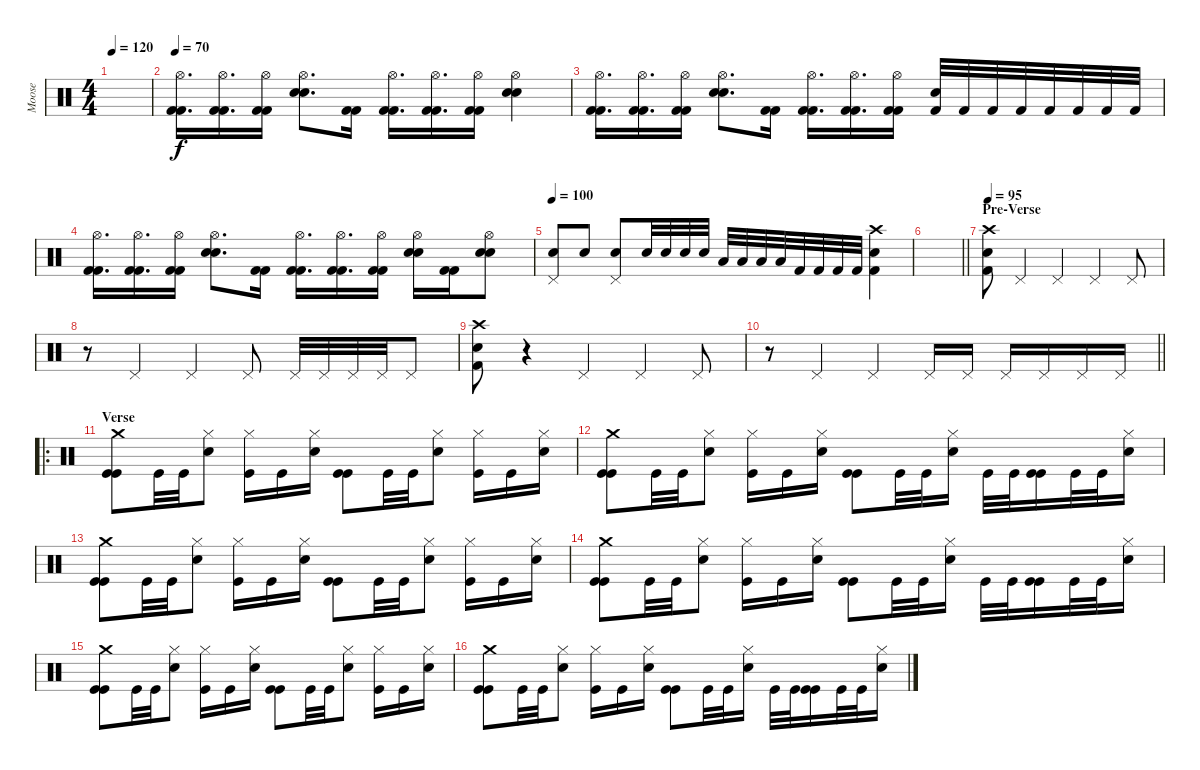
\track ("Moose" "Moose") {instrument percussion}
\staff {score}
\articulation defaults
\ts (4 4)
\tempo 120
\clef neutral
\ks c
|
\tempo 70
("Kick (hit) 2" "Kick (hit) 2" "Hi-Hat (open)").16{d} ("Kick (hit) 2" "Kick (hit) 2" "Hi-Hat (open)").16{d} ("Kick (hit) 2" "Kick (hit) 2" "Hi-Hat (open)").16 ("Electric Snare (hit)" "Hi-Hat (open)" "Electric Snare (hit)").8{d} ("Kick (hit) 2" "Kick (hit) 2").16 ("Kick (hit) 2" "Kick (hit) 2" "Hi-Hat (open)").16{d} ("Kick (hit) 2" "Kick (hit) 2" "Hi-Hat (open)").16{d} ("Kick (hit) 2" "Kick (hit) 2" "Hi-Hat (open)").16 ("Electric Snare (hit)" "Hi-Hat (open)" "Electric Snare (hit)").4 |
("Kick (hit) 2" "Kick (hit) 2" "Hi-Hat (open)").16{d} ("Kick (hit) 2" "Kick (hit) 2" "Hi-Hat (open)").16{d} ("Kick (hit) 2" "Kick (hit) 2" "Hi-Hat (open)").16 ("Electric Snare (hit)" "Hi-Hat (open)" "Electric Snare (hit)").8{d} ("Kick (hit) 2" "Kick (hit) 2").16 ("Kick (hit) 2" "Kick (hit) 2" "Hi-Hat (open)").16{d} ("Kick (hit) 2" "Kick (hit) 2" "Hi-Hat (open)").16{d} ("Kick (hit) 2" "Kick (hit) 2" "Hi-Hat (open)").16 ("Electric Snare (hit)" "Kick (hit) 2").32 "Kick (hit) 2".32 "Kick (hit) 2".32 "Kick (hit) 2".32 "Kick (hit) 2".32 "Kick (hit) 2".32 "Kick (hit) 2".32 "Kick (hit) 2".32 |
("Kick (hit) 2" "Kick (hit) 2" "Hi-Hat (open)").16{d} ("Kick (hit) 2" "Kick (hit) 2" "Hi-Hat (open)").16{d} ("Kick (hit) 2" "Kick (hit) 2" "Hi-Hat (open)").16 ("Electric Snare (hit)" "Hi-Hat (open)" "Electric Snare (hit)").8{d} ("Kick (hit) 2" "Kick (hit) 2").16 ("Kick (hit) 2" "Kick (hit) 2" "Hi-Hat (open)").16{d} ("Kick (hit) 2" "Kick (hit) 2" "Hi-Hat (open)").16{d} ("Kick (hit) 2" "Kick (hit) 2" "Hi-Hat (open)").16 ("Electric Snare (hit)" "Hi-Hat (open)" "Electric Snare (hit)").16 ("Kick (hit) 2" "Kick (hit) 2").16 ("Snare (hit) 2" "Hi-Hat (open)" "Snare (hit) 2").8 |
\tempo 100
("Snare (hit) 2" "Pedal Hi-Hat (hit)").8 "Snare (hit) 2".8 ("Snare (hit) 2" "Pedal Hi-Hat (hit)").8 "Electric Snare (hit)".32 "Electric Snare (hit)".32 "Electric Snare (hit)".32 "Electric Snare (hit)".32 "Low Floor Tom (hit)".32 "Low Floor Tom (hit)".32 "Low Floor Tom (hit)".32 "Low Floor Tom (hit)".32 "Kick (hit) 2".32 "Kick (hit) 2".32 "Kick (hit) 2".32 "Kick (hit) 2".32 ("Crash high (hit)" "Kick (hit) 2" "Electric Snare (hit)").4 |
\barLineRight lightlight
|
\section ("" "Pre-Verse")
\tempo 95
("Crash high (hit)" "Kick (hit) 2" "Electric Snare (hit)").8 "Pedal Hi-Hat (hit)".4 "Pedal Hi-Hat (hit)".4 "Pedal Hi-Hat (hit)".4 "Pedal Hi-Hat (hit)".8 |
r.8 "Pedal Hi-Hat (hit)".4 "Pedal Hi-Hat (hit)".4 "Pedal Hi-Hat (hit)".8 "Pedal Hi-Hat (hit)".32 "Pedal Hi-Hat (hit)".32 "Pedal Hi-Hat (hit)".32 "Pedal Hi-Hat (hit)".32 "Pedal Hi-Hat (hit)".8 |
("Crash high (hit)" "Kick (hit) 2" "Electric Snare (hit)").8 r.4 "Pedal Hi-Hat (hit)".4 "Pedal Hi-Hat (hit)".4 "Pedal Hi-Hat (hit)".8 |
\barLineRight lightlight
r.8 "Pedal Hi-Hat (hit)".4 "Pedal Hi-Hat (hit)".4 "Pedal Hi-Hat (hit)".16 "Pedal Hi-Hat (hit)".16 "Pedal Hi-Hat (hit)".16 "Pedal Hi-Hat (hit)".16 "Pedal Hi-Hat (hit)".16 "Pedal Hi-Hat (hit)".16 |
\ro
\section ("" "Verse")
("Kick (hit)" "Crash medium (hit)" "Kick (hit)").8{volume 16} "Kick (hit)".32 "Kick (hit)".32 ("Snare (hit) 2" "Hi-Hat (closed)").8 ("Kick (hit)" "Hi-Hat (closed)").16 "Kick (hit)".16 ("Snare (hit) 2" "Hi-Hat (closed)").16 ("Kick (hit)" "Kick (hit)").8 "Kick (hit)".32 "Kick (hit)".32 ("Snare (hit) 2" "Hi-Hat (closed)").8 ("Kick (hit)" "Hi-Hat (closed)").16 "Kick (hit)".16 ("Snare (hit) 2" "Hi-Hat (closed)").16 |
("Kick (hit)" "Crash medium (hit)" "Kick (hit)").8 "Kick (hit)".32 "Kick (hit)".32 ("Snare (hit) 2" "Hi-Hat (closed)").8 ("Kick (hit)" "Hi-Hat (closed)").16 "Kick (hit)".16 ("Snare (hit) 2" "Hi-Hat (closed)").16 ("Kick (hit)" "Kick (hit)").8 "Kick (hit)".32 "Kick (hit)".32 ("Snare (hit) 2" "Hi-Hat (closed)").16 "Kick (hit)".32 "Kick (hit)".32 ("Kick (hit)" "Kick (hit)").16 "Kick (hit)".32 "Kick (hit)".32 ("Snare (hit) 2" "Hi-Hat (closed)").16 |
("Kick (hit)" "Crash medium (hit)" "Kick (hit)").8 "Kick (hit)".32 "Kick (hit)".32 ("Snare (hit) 2" "Hi-Hat (closed)").8 ("Kick (hit)" "Hi-Hat (closed)").16 "Kick (hit)".16 ("Snare (hit) 2" "Hi-Hat (closed)").16 ("Kick (hit)" "Kick (hit)").8 "Kick (hit)".32 "Kick (hit)".32 ("Snare (hit) 2" "Hi-Hat (closed)").8 ("Kick (hit)" "Hi-Hat (closed)").16 "Kick (hit)".16 ("Snare (hit) 2" "Hi-Hat (closed)").16 |
("Kick (hit)" "Crash medium (hit)" "Kick (hit)").8 "Kick (hit)".32 "Kick (hit)".32 ("Snare (hit) 2" "Hi-Hat (closed)").8 ("Kick (hit)" "Hi-Hat (closed)").16 "Kick (hit)".16 ("Snare (hit) 2" "Hi-Hat (closed)").16 ("Kick (hit)" "Kick (hit)").8 "Kick (hit)".32 "Kick (hit)".32 ("Snare (hit) 2" "Hi-Hat (closed)").16 "Kick (hit)".32 "Kick (hit)".32 ("Kick (hit)" "Kick (hit)").16 "Kick (hit)".32 "Kick (hit)".32 ("Snare (hit) 2" "Hi-Hat (closed)").16 |
("Kick (hit)" "Crash medium (hit)" "Kick (hit)").8 "Kick (hit)".32 "Kick (hit)".32 ("Snare (hit) 2" "Hi-Hat (closed)").8 ("Kick (hit)" "Hi-Hat (closed)").16 "Kick (hit)".16 ("Snare (hit) 2" "Hi-Hat (closed)").16 ("Kick (hit)" "Kick (hit)").8 "Kick (hit)".32 "Kick (hit)".32 ("Snare (hit) 2" "Hi-Hat (closed)").8 ("Kick (hit)" "Hi-Hat (closed)").16 "Kick (hit)".16 ("Snare (hit) 2" "Hi-Hat (closed)").16 |
("Kick (hit)" "Crash medium (hit)" "Kick (hit)").8 "Kick (hit)".32 "Kick (hit)".32 ("Snare (hit) 2" "Hi-Hat (closed)").8 ("Kick (hit)" "Hi-Hat (closed)").16 "Kick (hit)".16 ("Snare (hit) 2" "Hi-Hat (closed)").16 ("Kick (hit)" "Kick (hit)").8 "Kick (hit)".32 "Kick (hit)".32 ("Snare (hit) 2" "Hi-Hat (closed)").16 "Kick (hit)".32 "Kick (hit)".32 ("Kick (hit)" "Kick (hit)").16 "Kick (hit)".32 "Kick (hit)".32 ("Snare (hit) 2" "Hi-Hat (closed)").16
